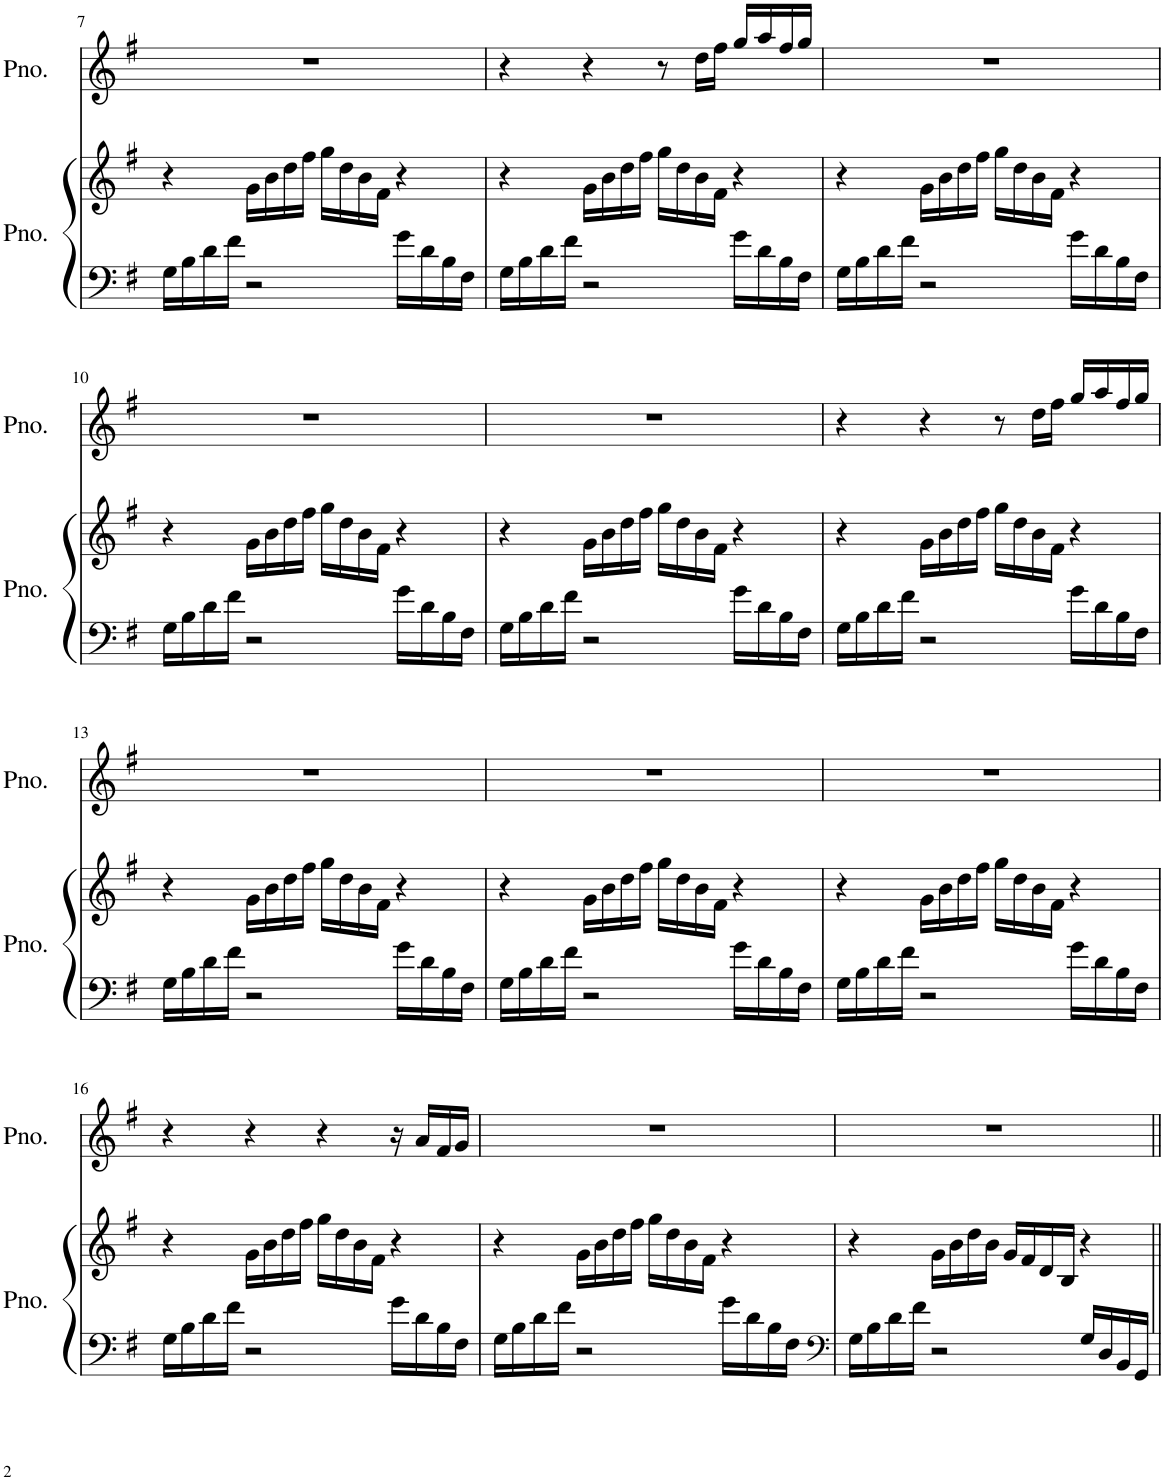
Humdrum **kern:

**kern	**kern	**kern
*part2	*part2	*part1
*staff3	*staff2	*staff1
*I"Piano	*	*I"Piano
*I'Pno.	*	*I'Pno.
!!LO:PB:g=z
*clefF4	*clefG2	*clefG2
*k[f#]	*k[f#]	*k[f#]
*M4/4	*M4/4	*M4/4
=7	=7	=7
16G\LL	4r	1r
16B\	.	.
16d\	.	.
16f#\JJ	.	.
2r	16g\LL	.
.	16b\	.
.	16dd\	.
.	16ff#\JJ	.
.	16gg\LL	.
.	16dd\	.
.	16b\	.
.	16f#\JJ	.
16g\LL	4r	.
16d\	.	.
16B\	.	.
16F#\JJ	.	.
=8	=8	=8
16G\LL	4r	4r
16B\	.	.
16d\	.	.
16f#\JJ	.	.
2r	16g\LL	4r
.	16b\	.
.	16dd\	.
.	16ff#\JJ	.
.	16gg\LL	8r
.	16dd\	.
.	16b\	16dd\LL
.	16f#\JJ	16ff#\JJ
16g\LL	4r	16gg/LL
16d\	.	16aa/
16B\	.	16ff#/
16F#\JJ	.	16gg/JJ
=9	=9	=9
16G\LL	4r	1r
16B\	.	.
16d\	.	.
16f#\JJ	.	.
2r	16g\LL	.
.	16b\	.
.	16dd\	.
.	16ff#\JJ	.
.	16gg\LL	.
.	16dd\	.
.	16b\	.
.	16f#\JJ	.
16g\LL	4r	.
16d\	.	.
16B\	.	.
16F#\JJ	.	.
!!LO:LB:g=z
=10	=10	=10
16G\LL	4r	1r
16B\	.	.
16d\	.	.
16f#\JJ	.	.
2r	16g\LL	.
.	16b\	.
.	16dd\	.
.	16ff#\JJ	.
.	16gg\LL	.
.	16dd\	.
.	16b\	.
.	16f#\JJ	.
16g\LL	4r	.
16d\	.	.
16B\	.	.
16F#\JJ	.	.
=11	=11	=11
16G\LL	4r	1r
16B\	.	.
16d\	.	.
16f#\JJ	.	.
2r	16g\LL	.
.	16b\	.
.	16dd\	.
.	16ff#\JJ	.
.	16gg\LL	.
.	16dd\	.
.	16b\	.
.	16f#\JJ	.
16g\LL	4r	.
16d\	.	.
16B\	.	.
16F#\JJ	.	.
=12	=12	=12
16G\LL	4r	4r
16B\	.	.
16d\	.	.
16f#\JJ	.	.
2r	16g\LL	4r
.	16b\	.
.	16dd\	.
.	16ff#\JJ	.
.	16gg\LL	8r
.	16dd\	.
.	16b\	16dd\LL
.	16f#\JJ	16ff#\JJ
16g\LL	4r	16gg/LL
16d\	.	16aa/
16B\	.	16ff#/
16F#\JJ	.	16gg/JJ
!!LO:LB:g=z
=13	=13	=13
16G\LL	4r	1r
16B\	.	.
16d\	.	.
16f#\JJ	.	.
2r	16g\LL	.
.	16b\	.
.	16dd\	.
.	16ff#\JJ	.
.	16gg\LL	.
.	16dd\	.
.	16b\	.
.	16f#\JJ	.
16g\LL	4r	.
16d\	.	.
16B\	.	.
16F#\JJ	.	.
=14	=14	=14
16G\LL	4r	1r
16B\	.	.
16d\	.	.
16f#\JJ	.	.
2r	16g\LL	.
.	16b\	.
.	16dd\	.
.	16ff#\JJ	.
.	16gg\LL	.
.	16dd\	.
.	16b\	.
.	16f#\JJ	.
16g\LL	4r	.
16d\	.	.
16B\	.	.
16F#\JJ	.	.
=15	=15	=15
16G\LL	4r	1r
16B\	.	.
16d\	.	.
16f#\JJ	.	.
2r	16g\LL	.
.	16b\	.
.	16dd\	.
.	16ff#\JJ	.
.	16gg\LL	.
.	16dd\	.
.	16b\	.
.	16f#\JJ	.
16g\LL	4r	.
16d\	.	.
16B\	.	.
16F#\JJ	.	.
!!LO:LB:g=z
=16	=16	=16
16G\LL	4r	4r
16B\	.	.
16d\	.	.
16f#\JJ	.	.
2r	16g\LL	4r
.	16b\	.
.	16dd\	.
.	16ff#\JJ	.
.	16gg\LL	4r
.	16dd\	.
.	16b\	.
.	16f#\JJ	.
16g\LL	4r	16r
16d\	.	16a/LL
16B\	.	16f#/
16F#\JJ	.	16g/JJ
=17	=17	=17
16G\LL	4r	1r
16B\	.	.
16d\	.	.
16f#\JJ	.	.
2r	16g\LL	.
.	16b\	.
.	16dd\	.
.	16ff#\JJ	.
.	16gg\LL	.
.	16dd\	.
.	16b\	.
.	16f#\JJ	.
16g\LL	4r	.
16d\	.	.
16B\	.	.
16F#\JJ	.	.
=18	=18	=18
*clefF4	*	*
16G\LL	4r	1r
16B\	.	.
16d\	.	.
16f#\JJ	.	.
2r	16g\LL	.
.	16b\	.
.	16dd\	.
.	16b\JJ	.
.	16g/LL	.
.	16f#/	.
.	16d/	.
.	16B/JJ	.
16G/LL	4r	.
16D/	.	.
16BB/	.	.
16GG/JJ	.	.
=||	=||	=||
*-	*-	*-
